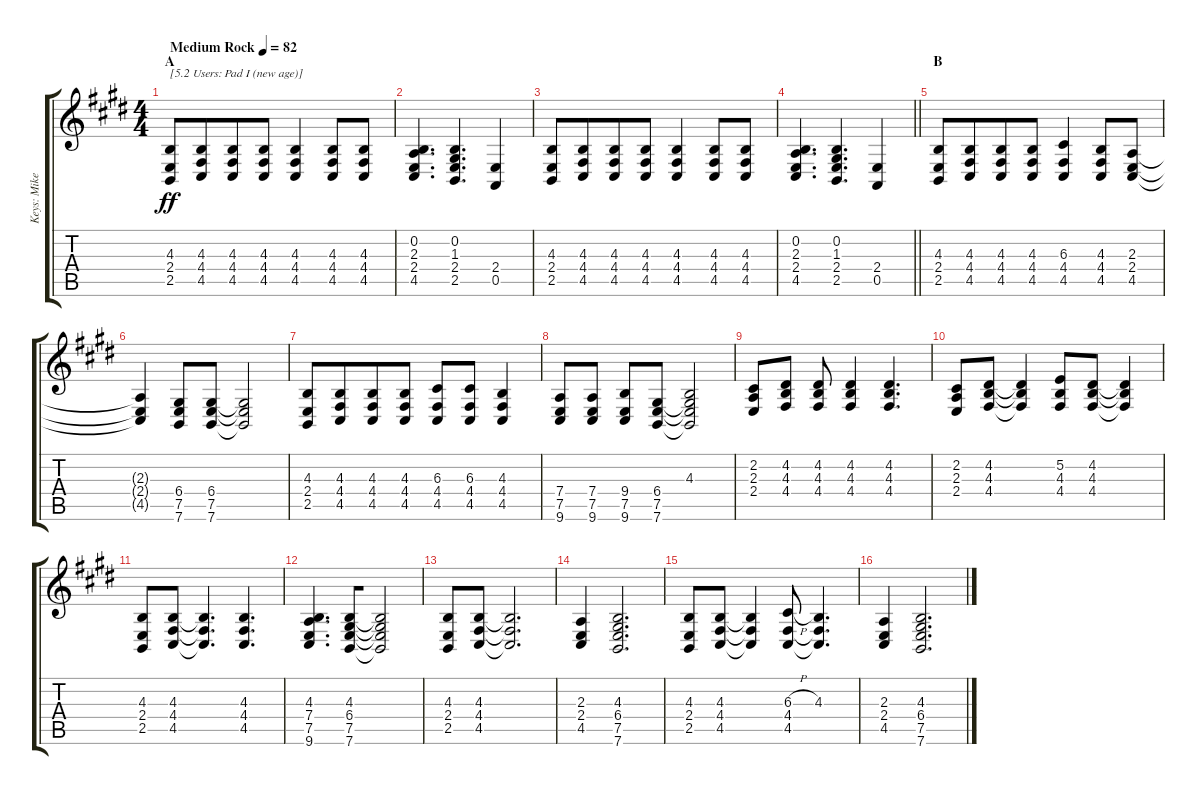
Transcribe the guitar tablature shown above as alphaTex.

\track ("Keys: Mike" "Keys: Mike") {instrument pad1newage}
\staff {score tabs}
\tuning (E4 B3 G3 D3 A2 E2) {hide}
\ts (4 4)
\section ("" "A")
\tempo (82 "Medium Rock")
\clef g2
\ks e
(4.3 2.4 2.5).8{txt "[5.2 Users: Pad I (new age)]" dy ff instrument pad1newage} (4.3 4.4 4.5).8{beam merge} (4.3 4.4 4.5).8 (4.3 4.4 4.5).8 (4.3 4.4 4.5).4 (4.3 4.4 4.5).8 (4.3 4.4 4.5).8 |
(0.2 2.3 2.4 4.5).4{d} (0.2 1.3 2.4 2.5).4{d} (2.4 0.5).4 |
(4.3 2.4 2.5).8 (4.3 4.4 4.5).8{beam merge} (4.3 4.4 4.5).8 (4.3 4.4 4.5).8 (4.3 4.4 4.5).4 (4.3 4.4 4.5).8 (4.3 4.4 4.5).8 |
\barLineRight lightlight
(0.2 2.3 2.4 4.5).4{d} (0.2 1.3 2.4 2.5).4{d} (2.4 0.5).4 |
\section ("" "B")
(4.3 2.4 2.5).8 (4.3 4.4 4.5).8{beam merge} (4.3 4.4 4.5).8 (4.3 4.4 4.5).8 (6.3 4.4 4.5).4 (4.3 4.4 4.5).8 (2.3 2.4 4.5).8 |
(2.3{t} 2.4{t} 4.5{t}).4 (6.4 7.5 7.6).8 (6.4 7.5 7.6).8 (6.4{t} 7.5{t} 7.6{t}).2 |
(4.3 2.4 2.5).8 (4.3 4.4 4.5).8{beam merge} (4.3 4.4 4.5).8 (4.3 4.4 4.5).8 (6.3 4.4 4.5).8 (6.3 4.4 4.5).8 (4.3 4.4 4.5).4 |
(7.4 7.5 9.6).8 (7.4 7.5 9.6).8 (9.4 7.5 9.6).8 (6.4 7.5 7.6).8 (4.3 6.4{t} 7.5{t} 7.6{t}).2 |
(2.2 2.3 2.4).8 (4.2 4.3 4.4).8 (4.2 4.3 4.4).8 (4.2 4.3 4.4).4 (4.2 4.3 4.4).4{d} |
(2.2 2.3 2.4).8 (4.2 4.3 4.4).8{beam merge} (4.2{t} 4.3{t} 4.4{t}).4 (5.2 4.3 4.4).8 (4.2 4.3 4.4).8{beam merge} (4.2{t} 4.3{t} 4.4{t}).4 |
(4.3 2.4 2.5).8 (4.3 4.4 4.5).8{beam merge} (4.3{t} 4.4{t} 4.5{t}).4{d} (4.3 4.4 4.5).4{d} |
(4.3 7.4 7.5 9.6).4{d beam merge} (4.3 6.4 7.5 7.6).8{beam merge} (4.3{t} 6.4{t} 7.5{t} 7.6{t}).2 |
(4.3 2.4 2.5).8 (4.3 4.4 4.5).8 (4.3{t} 4.4{t} 4.5{t}).2{d} |
(2.3 2.4 4.5).4{beam merge} (4.3 6.4 7.5 7.6).2{d} |
(4.3 2.4 2.5).8 (4.3 4.4 4.5).8{beam merge} (4.3{t} 4.4{t} 4.5{t}).4 (6.3{h} 4.4 4.5).8 (4.3 4.4{t} 4.5{t}).4{d} |
(2.3 2.4 4.5).4{beam merge} (4.3 6.4 7.5 7.6).2{d}
